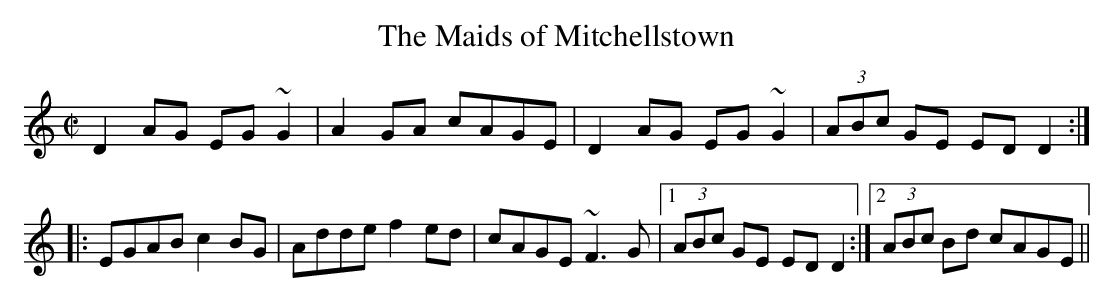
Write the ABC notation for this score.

X:1
T:Maids of Mitchellstown, The
M:C|
K:DDor
D2AG EG~G2|A2GA cAGE|D2AG EG~G2|(3ABc GE EDD2::\
EGAB c2BG|Adde f2ed|cAGE ~F3G|1 (3ABc GE EDD2:|2 (3ABc Bd cAGE||
